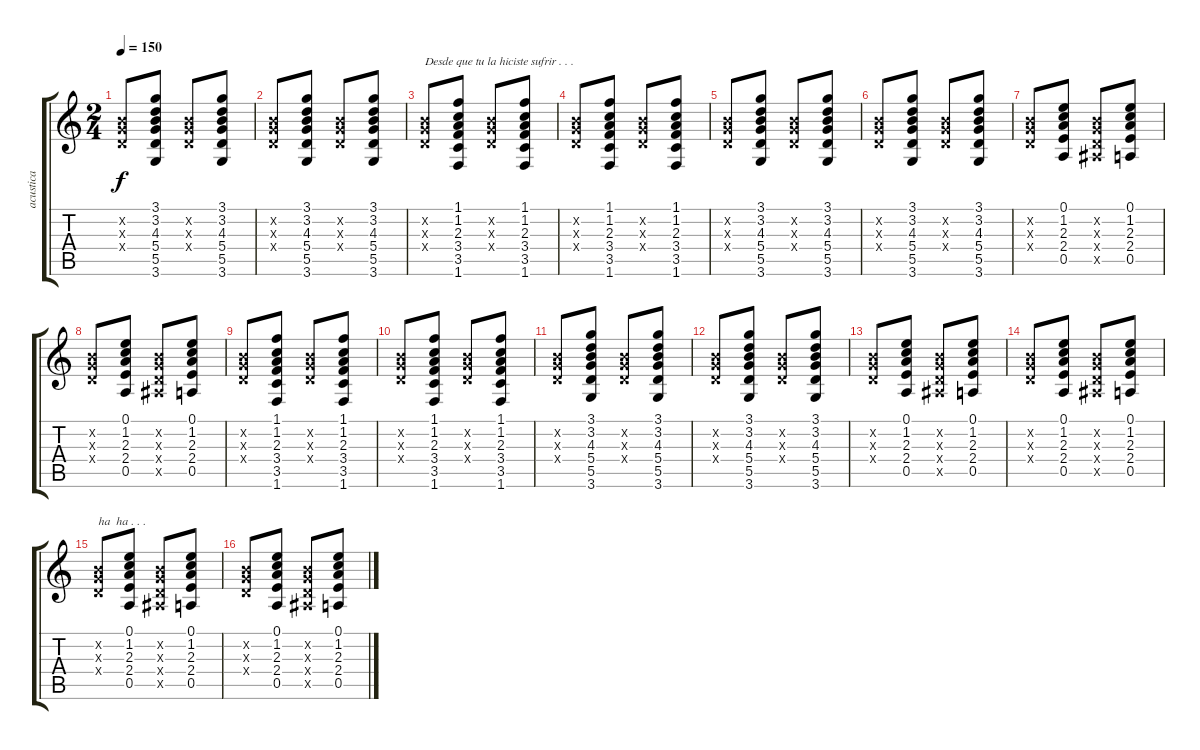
\track ("acustica" "acustica") {instrument acousticguitarsteel}
\staff {score tabs}
\tuning (E4 B3 G3 D3 A2 E2) {hide}
\ts (2 4)
\tempo 150
\clef g2
\ks c
(0.2{x} 0.3{x} 0.4{x}).8{dy f} (3.1 3.2 4.3 5.4 5.5 3.6).8 (0.2{x} 0.3{x} 0.4{x}).8 (3.1 3.2 4.3 5.4 5.5 3.6).8 |
(0.2{x} 0.3{x} 0.4{x}).8 (3.1 3.2 4.3 5.4 5.5 3.6).8 (0.2{x} 0.3{x} 0.4{x}).8 (3.1 3.2 4.3 5.4 5.5 3.6).8 |
(0.2{x} 0.3{x} 0.4{x}).8{txt "Desde que tu la hiciste sufrir . . . "} (1.1 1.2 2.3 3.4 3.5 1.6).8 (0.2{x} 0.3{x} 0.4{x}).8 (1.1 1.2 2.3 3.4 3.5 1.6).8 |
(0.2{x} 0.3{x} 0.4{x}).8 (1.1 1.2 2.3 3.4 3.5 1.6).8 (0.2{x} 0.3{x} 0.4{x}).8 (1.1 1.2 2.3 3.4 3.5 1.6).8 |
(0.2{x} 0.3{x} 0.4{x}).8 (3.1 3.2 4.3 5.4 5.5 3.6).8 (0.2{x} 0.3{x} 0.4{x}).8 (3.1 3.2 4.3 5.4 5.5 3.6).8 |
(0.2{x} 0.3{x} 0.4{x}).8 (3.1 3.2 4.3 5.4 5.5 3.6).8 (0.2{x} 0.3{x} 0.4{x}).8 (3.1 3.2 4.3 5.4 5.5 3.6).8 |
(0.2{x} 0.3{x} 0.4{x}).8 (0.1 1.2 2.3 2.4 0.5).8 (0.2{x} 0.3{x} 0.4{x} 1.5{x}).8 (0.1 1.2 2.3 2.4 0.5).8 |
(0.2{x} 0.3{x} 0.4{x}).8 (0.1 1.2 2.3 2.4 0.5).8 (0.2{x} 0.3{x} 0.4{x} 1.5{x}).8 (0.1 1.2 2.3 2.4 0.5).8 |
(0.2{x} 0.3{x} 0.4{x}).8 (1.1 1.2 2.3 3.4 3.5 1.6).8 (0.2{x} 0.3{x} 0.4{x}).8 (1.1 1.2 2.3 3.4 3.5 1.6).8 |
(0.2{x} 0.3{x} 0.4{x}).8 (1.1 1.2 2.3 3.4 3.5 1.6).8 (0.2{x} 0.3{x} 0.4{x}).8 (1.1 1.2 2.3 3.4 3.5 1.6).8 |
(0.2{x} 0.3{x} 0.4{x}).8 (3.1 3.2 4.3 5.4 5.5 3.6).8 (0.2{x} 0.3{x} 0.4{x}).8 (3.1 3.2 4.3 5.4 5.5 3.6).8 |
(0.2{x} 0.3{x} 0.4{x}).8 (3.1 3.2 4.3 5.4 5.5 3.6).8 (0.2{x} 0.3{x} 0.4{x}).8 (3.1 3.2 4.3 5.4 5.5 3.6).8 |
(0.2{x} 0.3{x} 0.4{x}).8 (0.1 1.2 2.3 2.4 0.5).8 (0.2{x} 0.3{x} 0.4{x} 1.5{x}).8 (0.1 1.2 2.3 2.4 0.5).8 |
(0.2{x} 0.3{x} 0.4{x}).8 (0.1 1.2 2.3 2.4 0.5).8 (0.2{x} 0.3{x} 0.4{x} 1.5{x}).8 (0.1 1.2 2.3 2.4 0.5).8 |
(0.2{x} 0.3{x} 0.4{x}).8{txt "ha  ha . . . "} (0.1 1.2 2.3 2.4 0.5).8 (0.2{x} 0.3{x} 0.4{x} 1.5{x}).8 (0.1 1.2 2.3 2.4 0.5).8 |
(0.2{x} 0.3{x} 0.4{x}).8 (0.1 1.2 2.3 2.4 0.5).8 (0.2{x} 0.3{x} 0.4{x} 1.5{x}).8 (0.1 1.2 2.3 2.4 0.5).8
